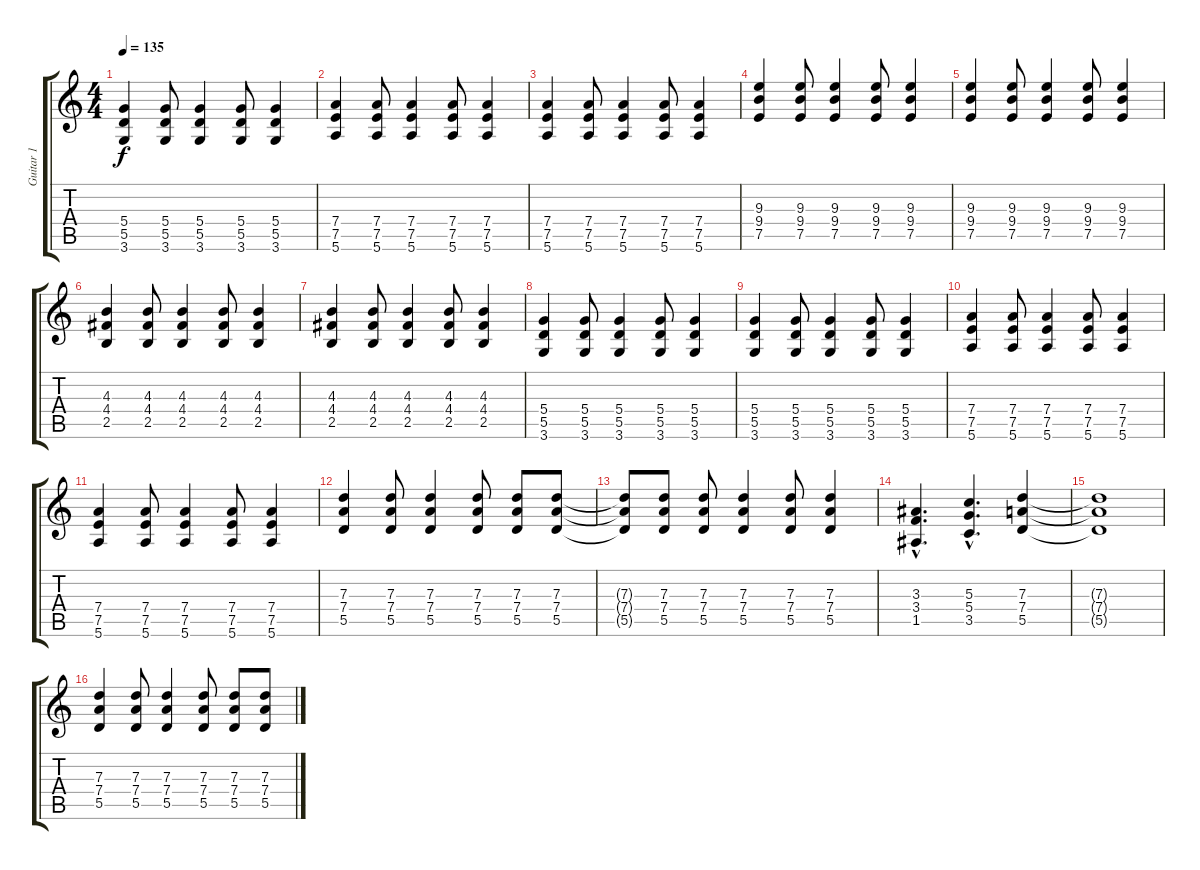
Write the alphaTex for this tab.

\track ("Guitar 1" "Guitar 1") {instrument overdrivenguitar}
\staff {score tabs}
\tuning (E4 B3 G3 D3 A2 E2) {hide}
\ts (4 4)
\tempo 135
\clef g2
\ks c
(5.4 5.5 3.6).4{dy f} (5.4 5.5 3.6).8 (5.4 5.5 3.6).4 (5.4 5.5 3.6).8 (5.4 5.5 3.6).4 |
(7.4 7.5 5.6).4 (7.4 7.5 5.6).8 (7.4 7.5 5.6).4 (7.4 7.5 5.6).8 (7.4 7.5 5.6).4 |
(7.4 7.5 5.6).4 (7.4 7.5 5.6).8 (7.4 7.5 5.6).4 (7.4 7.5 5.6).8 (7.4 7.5 5.6).4 |
(9.3 9.4 7.5).4 (9.3 9.4 7.5).8 (9.3 9.4 7.5).4 (9.3 9.4 7.5).8 (9.3 9.4 7.5).4 |
(9.3 9.4 7.5).4 (9.3 9.4 7.5).8 (9.3 9.4 7.5).4 (9.3 9.4 7.5).8 (9.3 9.4 7.5).4 |
(4.3 4.4 2.5).4 (4.3 4.4 2.5).8 (4.3 4.4 2.5).4 (4.3 4.4 2.5).8 (4.3 4.4 2.5).4 |
(4.3 4.4 2.5).4 (4.3 4.4 2.5).8 (4.3 4.4 2.5).4 (4.3 4.4 2.5).8 (4.3 4.4 2.5).4 |
(5.4 5.5 3.6).4 (5.4 5.5 3.6).8 (5.4 5.5 3.6).4 (5.4 5.5 3.6).8 (5.4 5.5 3.6).4 |
(5.4 5.5 3.6).4 (5.4 5.5 3.6).8 (5.4 5.5 3.6).4 (5.4 5.5 3.6).8 (5.4 5.5 3.6).4 |
(7.4 7.5 5.6).4 (7.4 7.5 5.6).8 (7.4 7.5 5.6).4 (7.4 7.5 5.6).8 (7.4 7.5 5.6).4 |
(7.4 7.5 5.6).4 (7.4 7.5 5.6).8 (7.4 7.5 5.6).4 (7.4 7.5 5.6).8 (7.4 7.5 5.6).4 |
(7.3 7.4 5.5).4 (7.3 7.4 5.5).8 (7.3 7.4 5.5).4 (7.3 7.4 5.5).8 (7.3 7.4 5.5).8 (7.3 7.4 5.5).8 |
(7.3{t} 7.4{t} 5.5{t}).8 (7.3 7.4 5.5).8 (7.3 7.4 5.5).8 (7.3 7.4 5.5).4 (7.3 7.4 5.5).8 (7.3 7.4 5.5).4 |
(3.3{hac} 3.4{hac} 1.5{hac}).4{d} (5.3{hac} 5.4{hac} 3.5{hac}).4{d} (7.3 7.4 5.5).4 |
(7.3{t} 7.4{t} 5.5{t}).1 |
(7.3 7.4 5.5).4 (7.3 7.4 5.5).8 (7.3 7.4 5.5).4 (7.3 7.4 5.5).8 (7.3 7.4 5.5).8 (7.3 7.4 5.5).8
